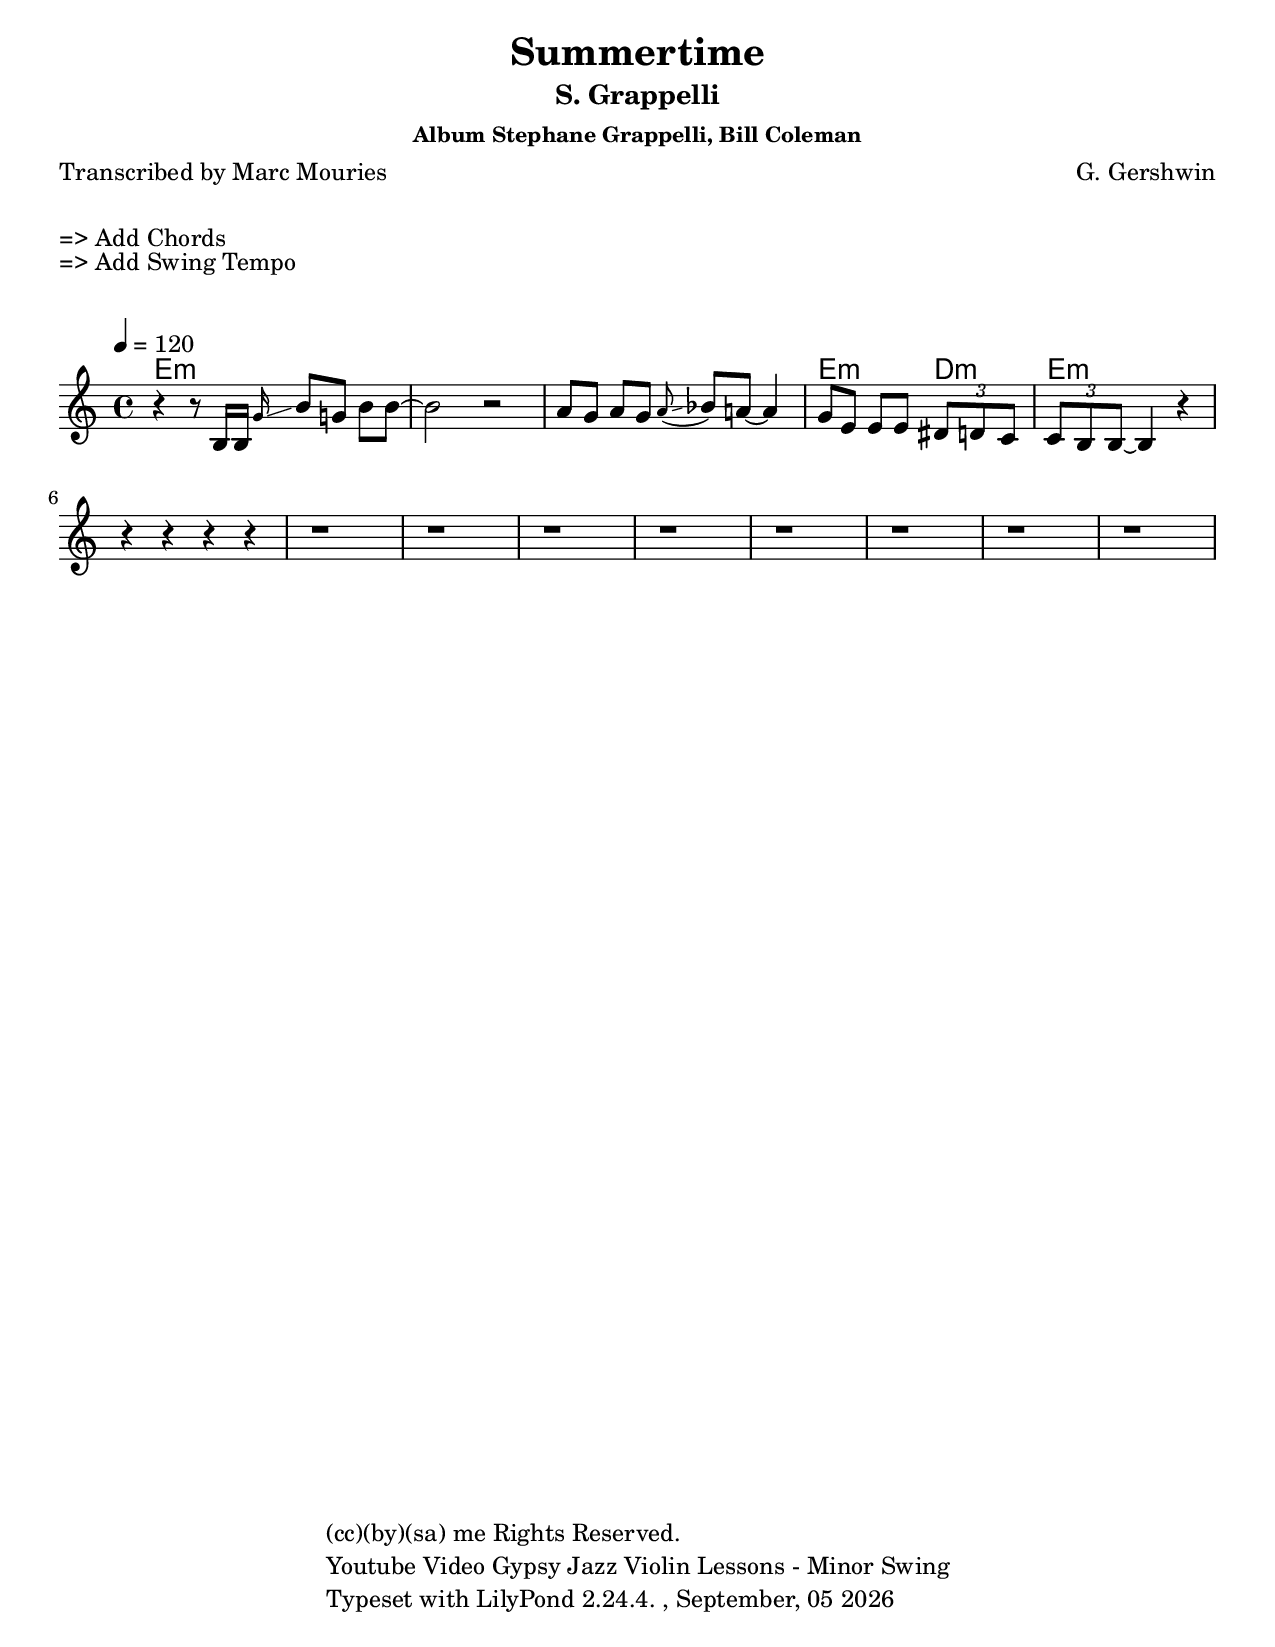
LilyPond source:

\version "2.24.0"
\language "english"
%==========================================================
%  twoByTwoBeaming
%
%  This snippet sets a custom beaming pattern in common time
%  (e.g., 2/4, 3/4, 4/4) so that eighth notes are grouped
%  in pairs instead of default larger groups.
%
%  Result:
%    ♪♪ ♪♪ ♪♪ instead of ♪♪♪♪ ♪♪♪♪
%
%  How it works:
%    (1 . 8) → One beat = quarter note; smallest note = eighth note
%    (2 2 2 2) → Beam eighth notes in groups of 2
%
%  This produces more consistent and readable beams in certain
%  rhythmic contexts, especially in early music.
%
%  Usage:
%    Add this to your layout block:
%
%      \context {
%        \Voice
%        \twoByTwoBeaming
%      }
%
%==========================================================

twoByTwoBeaming = {
  % Each entry maps a beat-unit/subdivision combination to a beaming pattern

  % Macro to beam eighth notes two by two in any quarter-note meter (e.g., 2/4, 3/4, 4/4)
  % (1 . 8): one quarter-note beat, with beams applied at eighth-note level
  %        : (beat-unit . smallest-note-value):
  %        : ( 1 = quarter note beat (used in 2/4, 3/4, 4/4, etc.)
  %        : ( 8 = eighth notes are the level of beaming we're targeting
  %  .     : Separator between the key and its value

  % (2 2 2 2): group eighth notes into 2-note beams
  %          : Beaming pattern: group eighth notes into groups of 2
  %          : In 3/4: gives ♪♪ ♪♪ ♪♪
  %          : In 4/4: gives ♪♪ ♪♪ ♪♪ ♪♪

  \set beamExceptions = #'(
                            (end .
                                 (
                                   ((1 . 8) . (2 2 2 2))
                                   )
                                 )
                            )
}


date = #(strftime "%B, %d %Y" (localtime (current-time)))

\header { 
  title = "Summertime" 
  subtitle = "S. Grappelli"
  subsubtitle = "Album Stephane Grappelli, Bill Coleman"
  % from this video https://www.youtube.com/watch?v=9Y4d8DXF83M


  composer = "G. Gershwin"
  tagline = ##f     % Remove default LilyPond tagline
  poet =  "Transcribed by Marc Mouries"
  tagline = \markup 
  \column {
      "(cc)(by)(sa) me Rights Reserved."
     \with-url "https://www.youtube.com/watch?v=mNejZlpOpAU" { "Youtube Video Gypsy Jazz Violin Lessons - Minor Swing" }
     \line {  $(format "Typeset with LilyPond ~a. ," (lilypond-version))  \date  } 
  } 
} 

\markup \vspace #1
\markup { "=> Add Chords"}
\markup { "=> Add Swing Tempo"}
\markup \vspace #1
#(set-global-staff-size 21)
\layout {
    indent = 0\in
}

\paper {
  #(set-paper-size "letter")
}

global = {
  %\key bf \minor
  \time 4/4
  \tempo 4=120
}

chordNames = \chordmode {
 
e1:m  
s1 s1 
e2:m  d2:m 
e1:m 

}


violin = \relative c' {
  \global
  r4 r8 b16 b16 
  \grace g' \glissando b8 g!8 
 
  b8 b8 ~ b2 r2
  a8 g a g \grace a (\glissando bf)  a!8 ~ a4
  g8 e8 e e \tuplet 3/4 {ds8 d c} \tuplet 3/4 {c8 b b~}  
  b4
  
  r4 r4 r4 r4 r4 
  
  r1 r1 r1 r1
  r1 r1 r1 r1
}

\score {
  <<
    \new ChordNames \chordNames
    \new Staff \violin
  >>
  \layout {
    indent=0
    \context {
      \Voice
      \twoByTwoBeaming
    }
    \context {
      \Score
         \override Glissando.minimum-length = #4
         \override Glissando.springs-and-rods =  #ly:spanner::set-spacing-rods
         %use the line below to insist on your layout
         %\override NonMusicalPaperColumn.line-break-permission = ##f
         %\consists #(bars-per-line-engraver '(4 ))
    }
  }
  \midi { }
}